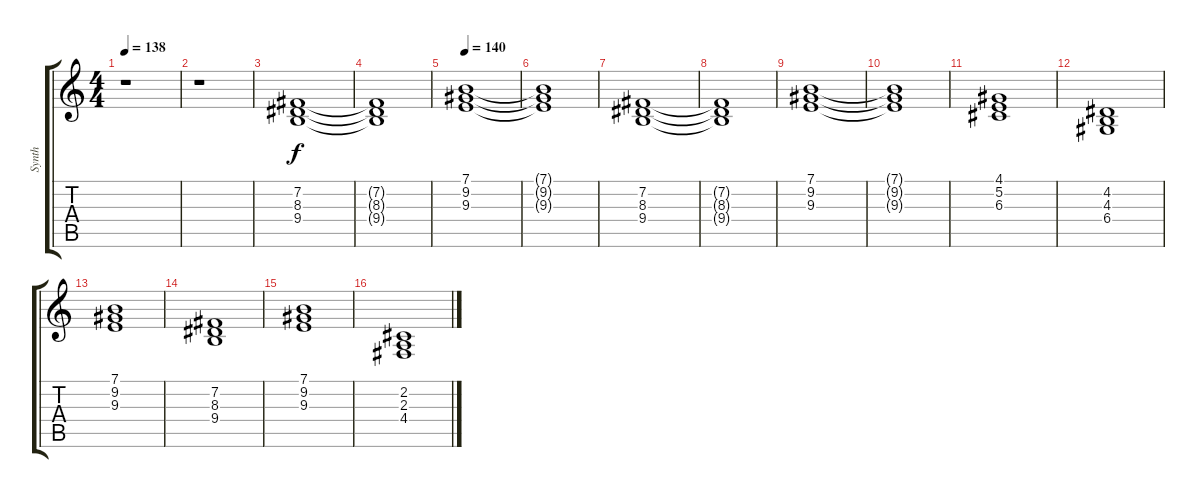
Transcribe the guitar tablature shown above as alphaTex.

\track ("Synth" "Synth") {instrument altosax}
\staff {score tabs}
\tuning (E4 B3 G3 D3 A2 E2) {hide}
\ts (4 4)
\tempo 138
\clef g2
\ks c
r.1{dy f} |
r.1 |
(7.2 8.3 9.4).1 |
(7.2{t} 8.3{t} 9.4{t}).1 |
\tempo 140
(7.1 9.2 9.3).1 |
(7.1{t} 9.2{t} 9.3{t}).1 |
(7.2 8.3 9.4).1 |
(7.2{t} 8.3{t} 9.4{t}).1 |
(7.1 9.2 9.3).1 |
(7.1{t} 9.2{t} 9.3{t}).1 |
(4.1 5.2 6.3).1 |
(4.2 4.3 6.4).1 |
(7.1 9.2 9.3).1 |
(7.2 8.3 9.4).1 |
(7.1 9.2 9.3).1 |
(2.2 2.3 4.4).1
